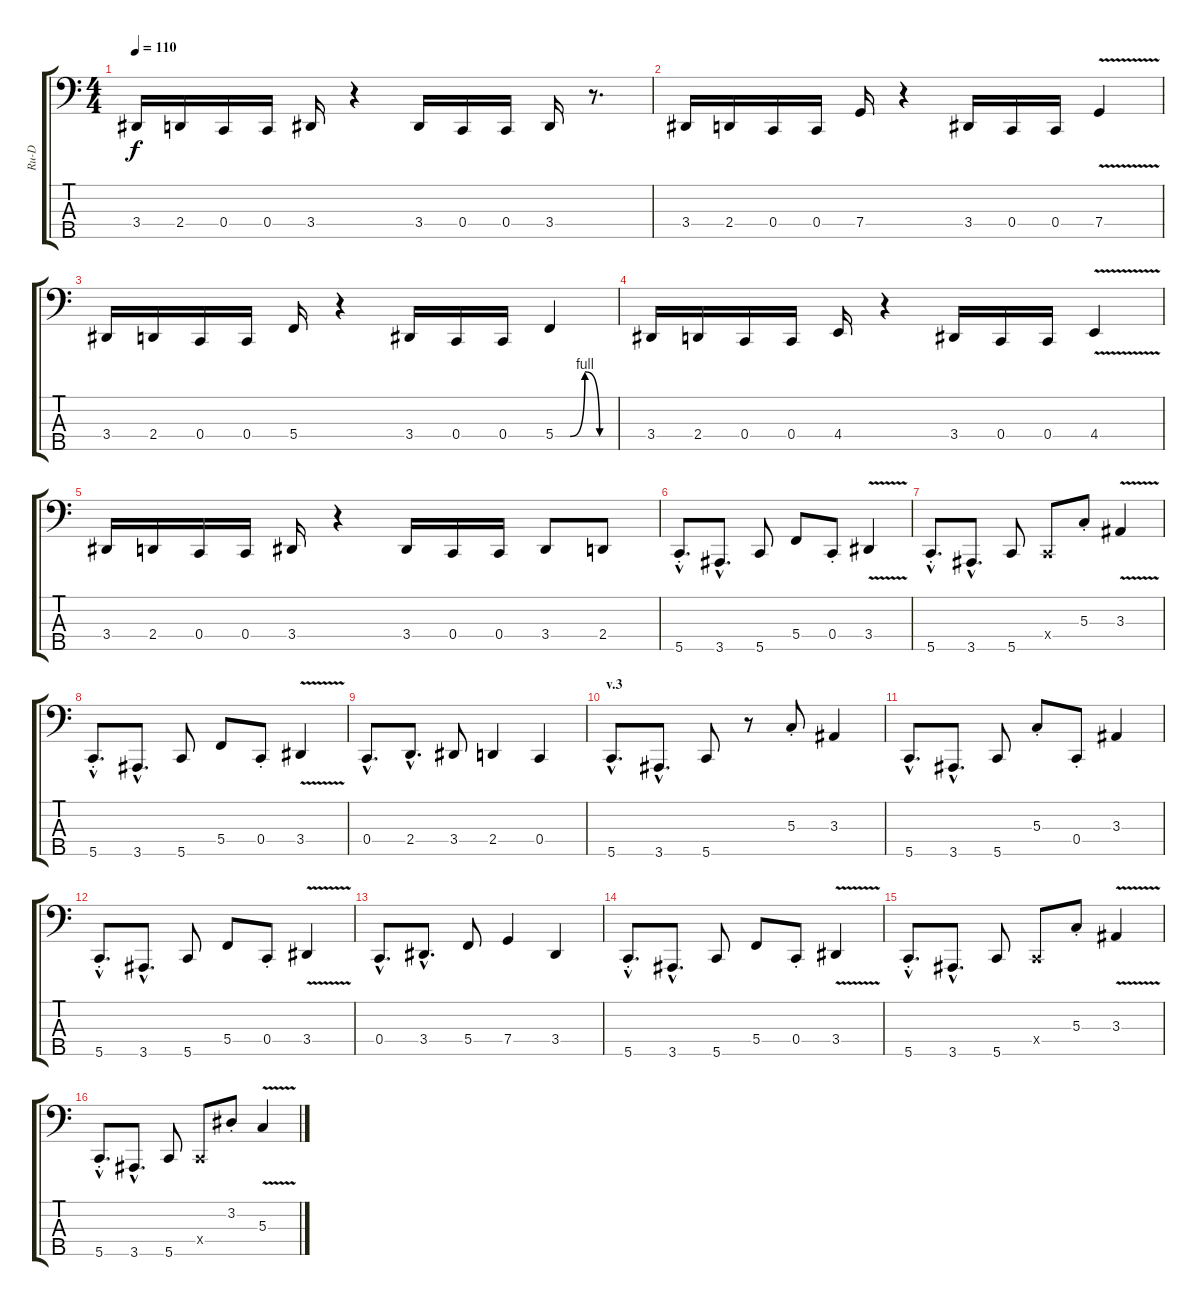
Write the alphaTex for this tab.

\track ("Ru-D" "Ru-D") {instrument electricbassfinger}
\staff {score tabs}
\tuning (F2 C2 G1 C1 G0) {hide}
\ts (4 4)
\tempo 110
\clef f4
\ks c
3.4.16{dy f} 2.4.16 0.4.16 0.4.16 3.4.16 r.4 3.4.16 0.4.16 0.4.16 3.4.16 r.8{d} |
3.4.16 2.4.16 0.4.16 0.4.16 7.4.16 r.4 3.4.16 0.4.16 0.4.16 7.4{v}.4 |
3.4.16 2.4.16 0.4.16 0.4.16 5.4.16 r.4 3.4.16 0.4.16 0.4.16 5.4{be (custom 0 0 15 0 30 4 45 0 60 0)}.4 |
3.4.16 2.4.16 0.4.16 0.4.16 4.4.16 r.4 3.4.16 0.4.16 0.4.16 4.4{v}.4 |
3.4.16 2.4.16 0.4.16 0.4.16 3.4.16 r.4 3.4.16 0.4.16 0.4.16 3.4.8 2.4.8 |
5.5{hac st}.8{d} 3.5{hac}.8{d} 5.5.8 5.4.8 0.4{st}.8 3.4{v}.4 |
5.5{hac st}.8{d} 3.5{hac}.8{d} 5.5.8 0.4{x}.8 5.3{st}.8 3.3{v}.4 |
5.5{hac st}.8{d} 3.5{hac}.8{d} 5.5.8 5.4.8 0.4{st}.8 3.4{v}.4 |
0.4{hac}.8{d} 2.4{hac}.8{d} 3.4.8 2.4.4 0.4.4 |
\section ("" "v.3")
5.5{hac}.8{d} 3.5{hac}.8{d} 5.5.8 r.8 5.3{st}.8 3.3.4 |
5.5{hac}.8{d} 3.5{hac}.8{d} 5.5.8 5.3{st}.8 0.4{st}.8 3.3.4 |
5.5{hac st}.8{d} 3.5{hac}.8{d} 5.5.8 5.4.8 0.4{st}.8 3.4{v}.4 |
0.4{hac}.8{d} 3.4{hac}.8{d} 5.4.8 7.4.4 3.4.4 |
5.5{hac st}.8{d} 3.5{hac}.8{d} 5.5.8 5.4.8 0.4{st}.8 3.4{v}.4 |
5.5{hac st}.8{d} 3.5{hac}.8{d} 5.5.8 0.4{x}.8 5.3{st}.8 3.3{v}.4 |
5.5{hac st}.8{d} 3.5{hac}.8{d} 5.5.8 0.4{x}.8 3.2{st}.8 5.3{v}.4
